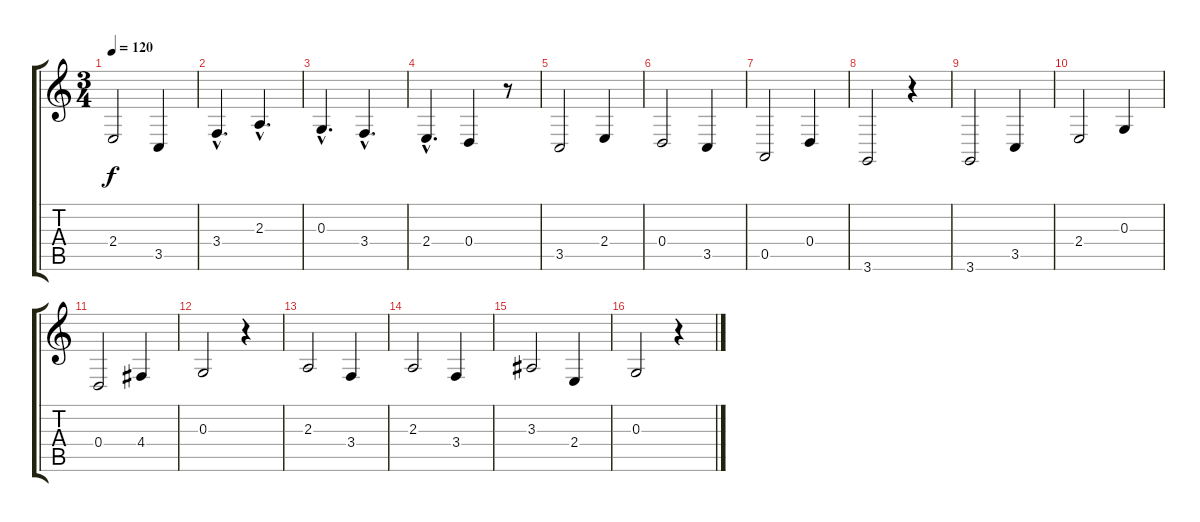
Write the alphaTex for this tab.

\track "" {instrument voiceoohs}
\staff {score tabs}
\tuning (E4 B3 G3 D3 A2 E2) {hide}
\ts (3 4)
\tempo 120
\clef g2
\ks c
2.4.2{dy f} 3.5.4 |
3.4{hac}.4{d} 2.3{hac}.4{d} |
0.3{hac}.4{d} 3.4{hac}.4{d} |
2.4{hac}.4{d} 0.4.4 r.8 |
3.5.2 2.4.4 |
0.4.2 3.5.4 |
0.5.2 0.4.4 |
3.6.2 r.4 |
3.6.2 3.5.4 |
2.4.2 0.3.4 |
0.4.2 4.4.4 |
0.3.2 r.4 |
2.3.2 3.4.4 |
2.3.2 3.4.4 |
3.3.2 2.4.4 |
0.3.2 r.4
